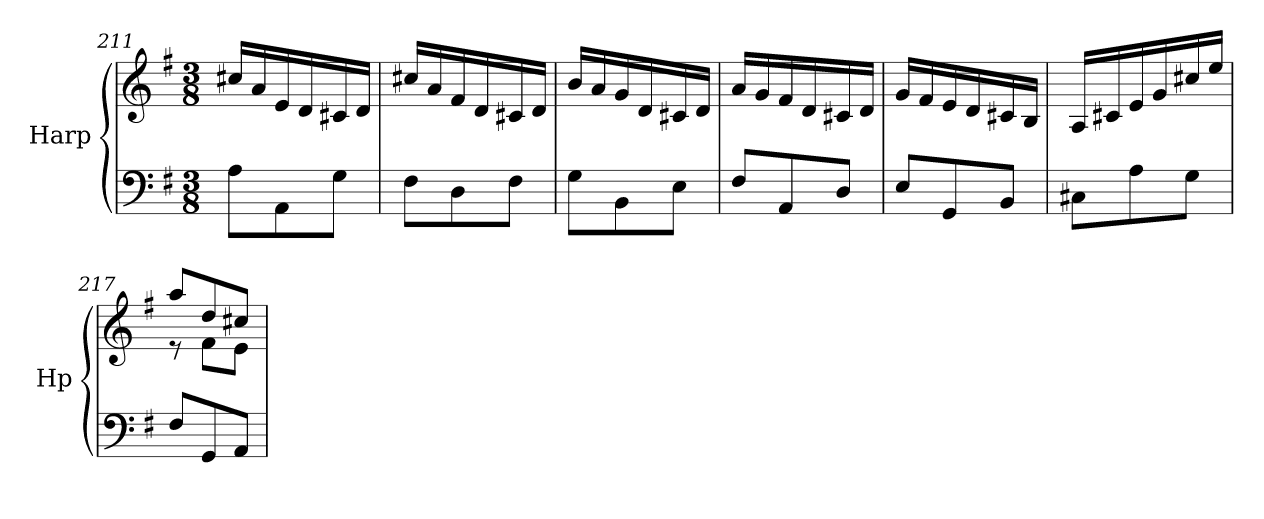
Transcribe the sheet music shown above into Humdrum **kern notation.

**kern	**kern
*part1	*part1
*staff2	*staff1
*I"Harp	*
*I'Hp	*
*clefF4	*clefG2
*k[f#]	*k[f#]
*M3/8	*M3/8
=211	=211
8A\L	16cc#X/LL
.	16a/
8AA\	16e/
.	16d/
8G\J	16c#X/
.	16d/JJ
=212	=212
8F#\L	16cc#X/LL
.	16a/
8D\	16f#/
.	16d/
8F#\J	16c#X/
.	16d/JJ
!!LO:LB:g=z
=213	=213
8G\L	16b/LL
.	16a/
8BB\	16g/
.	16d/
8E\J	16c#X/
.	16d/JJ
=214	=214
8F#/L	16a/LL
.	16g/
8AA/	16f#/
.	16d/
8D/J	16c#X/
.	16d/JJ
=215	=215
8E/L	16g/LL
.	16f#/
8GG/	16e/
.	16d/
8BB/J	16c#X/
.	16B/JJ
=216	=216
8C#X\L	16A/LL
.	16c#X/
8A\	16e/
.	16g/
8G\J	16cc#X/
.	16ee/JJ
=217	=217
*	*^
8F#/L	8aa/L	8r
8GG/	8dd/	8f#\L
8AA/J	8cc#X/J	8e\J
*	*v	*v
=	=
*-	*-
